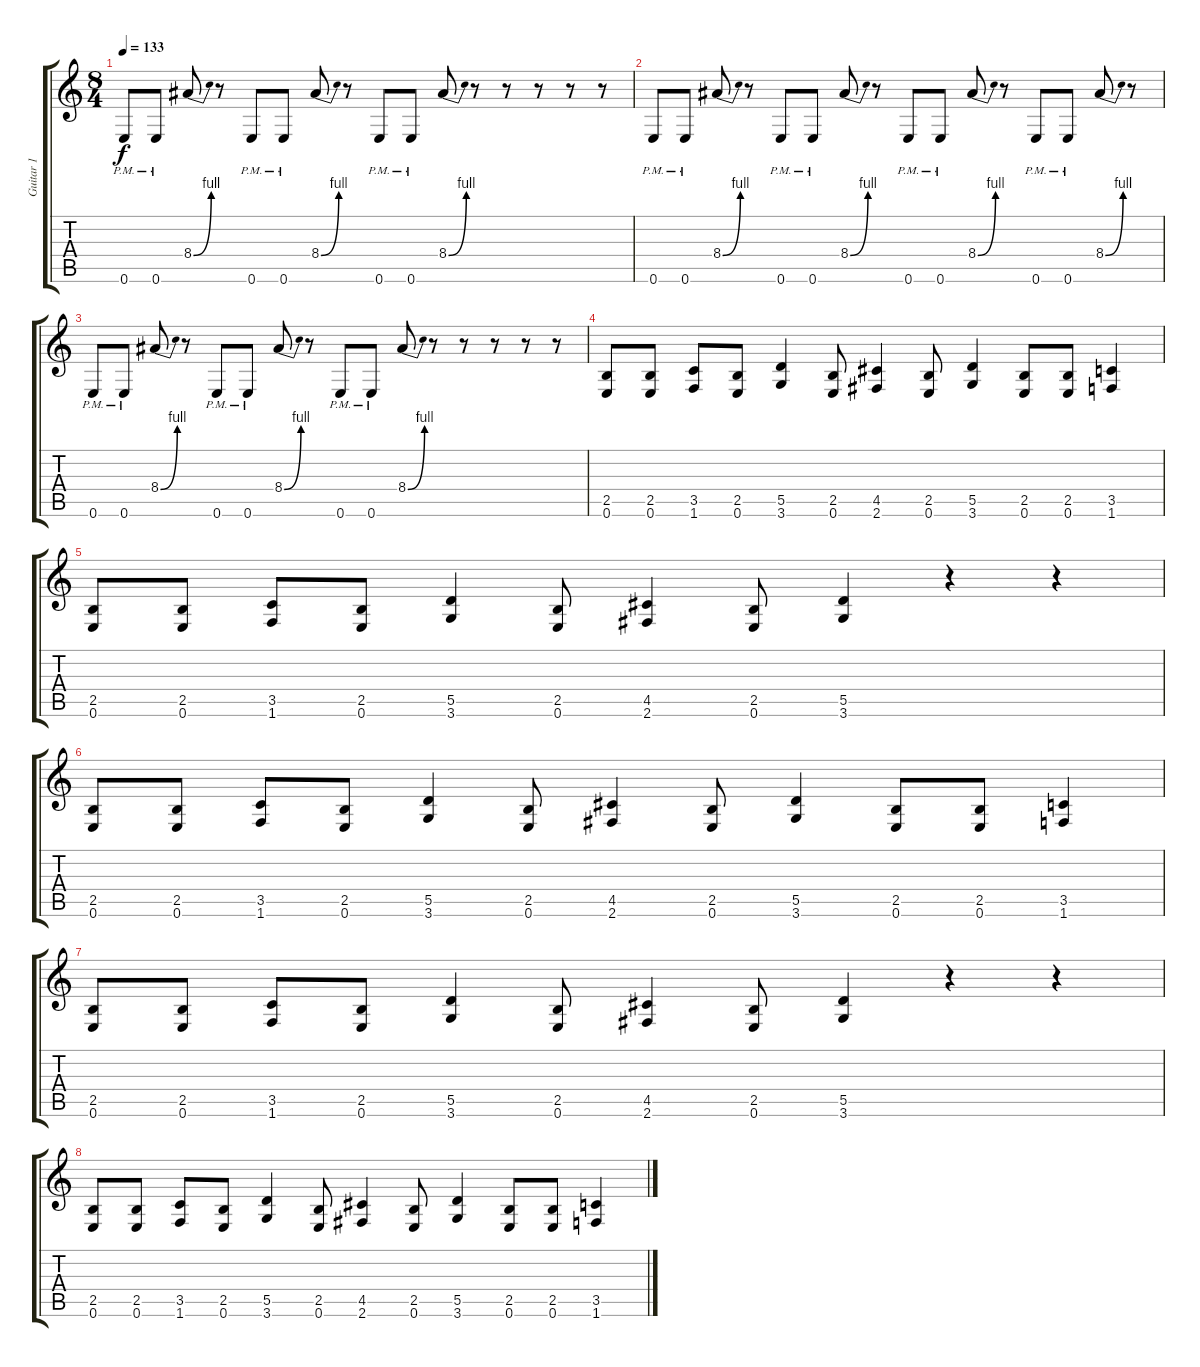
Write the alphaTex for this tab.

\track ("Guitar 1" "Guitar 1") {instrument overdrivenguitar}
\staff {score tabs}
\tuning (E4 B3 G3 D3 A2 E2) {hide}
\ts (8 4)
\tempo 133
\clef g2
\ks c
0.6{pm}.8{dy f} 0.6{pm}.8 8.4{be (bend 0 0 60 4)}.8 r.8 0.6{pm}.8 0.6{pm}.8 8.4{be (bend 0 0 60 4)}.8 r.8 0.6{pm}.8 0.6{pm}.8 8.4{be (bend 0 0 60 4)}.8 r.8 r.8 r.8 r.8 r.8 |
0.6{pm}.8 0.6{pm}.8 8.4{be (bend 0 0 60 4)}.8 r.8 0.6{pm}.8 0.6{pm}.8 8.4{be (bend 0 0 60 4)}.8 r.8 0.6{pm}.8 0.6{pm}.8 8.4{be (bend 0 0 60 4)}.8 r.8 0.6{pm}.8 0.6{pm}.8 8.4{be (bend 0 0 60 4)}.8 r.8 |
0.6{pm}.8 0.6{pm}.8 8.4{be (bend 0 0 60 4)}.8 r.8 0.6{pm}.8 0.6{pm}.8 8.4{be (bend 0 0 60 4)}.8 r.8 0.6{pm}.8 0.6{pm}.8 8.4{be (bend 0 0 60 4)}.8 r.8 r.8 r.8 r.8 r.8 |
(2.5 0.6).8 (2.5 0.6).8 (3.5 1.6).8 (2.5 0.6).8 (5.5 3.6).4 (2.5 0.6).8 (4.5 2.6).4 (2.5 0.6).8 (5.5 3.6).4 (2.5 0.6).8 (2.5 0.6).8 (3.5 1.6).4 |
(2.5 0.6).8 (2.5 0.6).8 (3.5 1.6).8 (2.5 0.6).8 (5.5 3.6).4 (2.5 0.6).8 (4.5 2.6).4 (2.5 0.6).8 (5.5 3.6).4 r.4 r.4 |
(2.5 0.6).8 (2.5 0.6).8 (3.5 1.6).8 (2.5 0.6).8 (5.5 3.6).4 (2.5 0.6).8 (4.5 2.6).4 (2.5 0.6).8 (5.5 3.6).4 (2.5 0.6).8 (2.5 0.6).8 (3.5 1.6).4 |
(2.5 0.6).8 (2.5 0.6).8 (3.5 1.6).8 (2.5 0.6).8 (5.5 3.6).4 (2.5 0.6).8 (4.5 2.6).4 (2.5 0.6).8 (5.5 3.6).4 r.4 r.4 |
(2.5 0.6).8 (2.5 0.6).8 (3.5 1.6).8 (2.5 0.6).8 (5.5 3.6).4 (2.5 0.6).8 (4.5 2.6).4 (2.5 0.6).8 (5.5 3.6).4 (2.5 0.6).8 (2.5 0.6).8 (3.5 1.6).4
